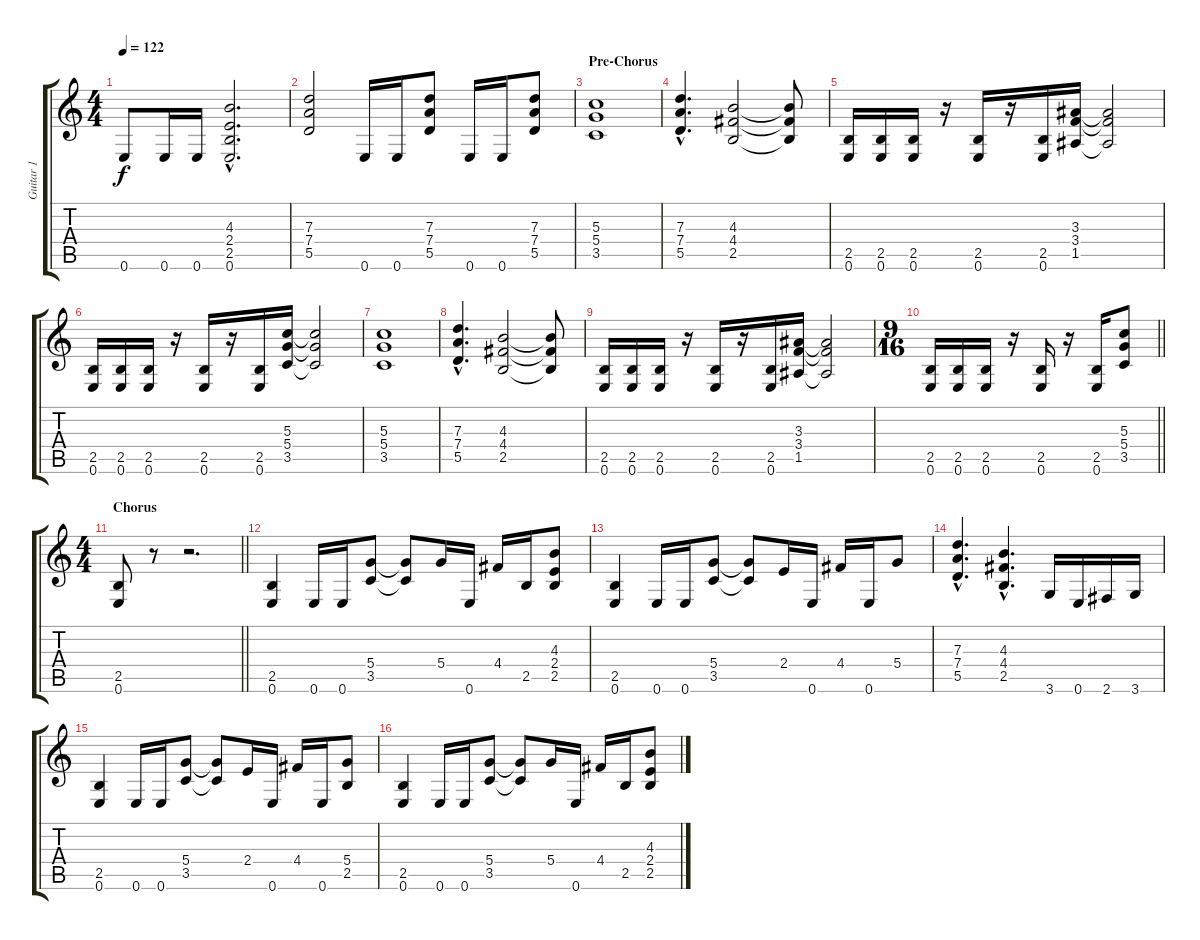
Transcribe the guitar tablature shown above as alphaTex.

\track ("Guitar 1" "Guitar 1") {instrument distortionguitar}
\staff {score tabs}
\tuning (E4 B3 G3 D3 A2 E2) {hide}
\ts (4 4)
\tempo 122
\clef g2
\ks c
0.6.8{dy f} 0.6.16 0.6.16 (4.3{hac} 2.4{hac} 2.5{hac} 0.6{hac}).2{d} |
(7.3 7.4 5.5).2 0.6.16 0.6.16 (7.3 7.4 5.5).8 0.6.16 0.6.16 (7.3 7.4 5.5).8 |
\section ("" "Pre-Chorus")
(5.3 5.4 3.5).1 |
(7.3{hac} 7.4{hac} 5.5{hac}).4{d} (4.3 4.4 2.5).2 (4.3{t} 4.4{t} 2.5{t}).8 |
(2.5 0.6).16 (2.5 0.6).16 (2.5 0.6).16 r.16 (2.5 0.6).16 r.16 (2.5 0.6).16 (3.3 3.4 1.5).16 (3.3{t} 3.4{t} 1.5{t}).2 |
(2.5 0.6).16 (2.5 0.6).16 (2.5 0.6).16 r.16 (2.5 0.6).16 r.16 (2.5 0.6).16 (5.3 5.4 3.5).16 (5.3{t} 5.4{t} 3.5{t}).2 |
(5.3 5.4 3.5).1 |
(7.3{hac} 7.4{hac} 5.5{hac}).4{d} (4.3 4.4 2.5).2 (4.3{t} 4.4{t} 2.5{t}).8 |
(2.5 0.6).16 (2.5 0.6).16 (2.5 0.6).16 r.16 (2.5 0.6).16 r.16 (2.5 0.6).16 (3.3 3.4 1.5).16 (3.3{t} 3.4{t} 1.5{t}).2 |
\ts (9 16)
\barLineRight lightlight
(2.5 0.6).16 (2.5 0.6).16 (2.5 0.6).16 r.16 (2.5 0.6).16 r.16 (2.5 0.6).16 (5.3 5.4 3.5).8 |
\ts (4 4)
\section ("" "Chorus")
\barLineRight lightlight
(2.5 0.6).8 r.8 r.2{d} |
(2.5 0.6).4 0.6.16 0.6.16 (5.4 3.5).8 (5.4{t} 3.5{t}).8 5.4.16 0.6.16 4.4.16 2.5.16 (4.3 2.4 2.5).8 |
(2.5 0.6).4 0.6.16 0.6.16 (5.4 3.5).8 (5.4{t} 3.5{t}).8 2.4.16 0.6.16 4.4.16 0.6.16 5.4.8 |
(7.3{hac} 7.4{hac} 5.5{hac}).4{d} (4.3{hac} 4.4{hac} 2.5{hac}).4{d} 3.6.16 0.6.16 2.6.16 3.6.16 |
(2.5 0.6).4 0.6.16 0.6.16 (5.4 3.5).8 (5.4{t} 3.5{t}).8 2.4.16 0.6.16 4.4.16 0.6.16 (5.4 2.5).8 |
(2.5 0.6).4 0.6.16 0.6.16 (5.4 3.5).8 (5.4{t} 3.5{t}).8 5.4.16 0.6.16 4.4.16 2.5.16 (4.3 2.4 2.5).8
